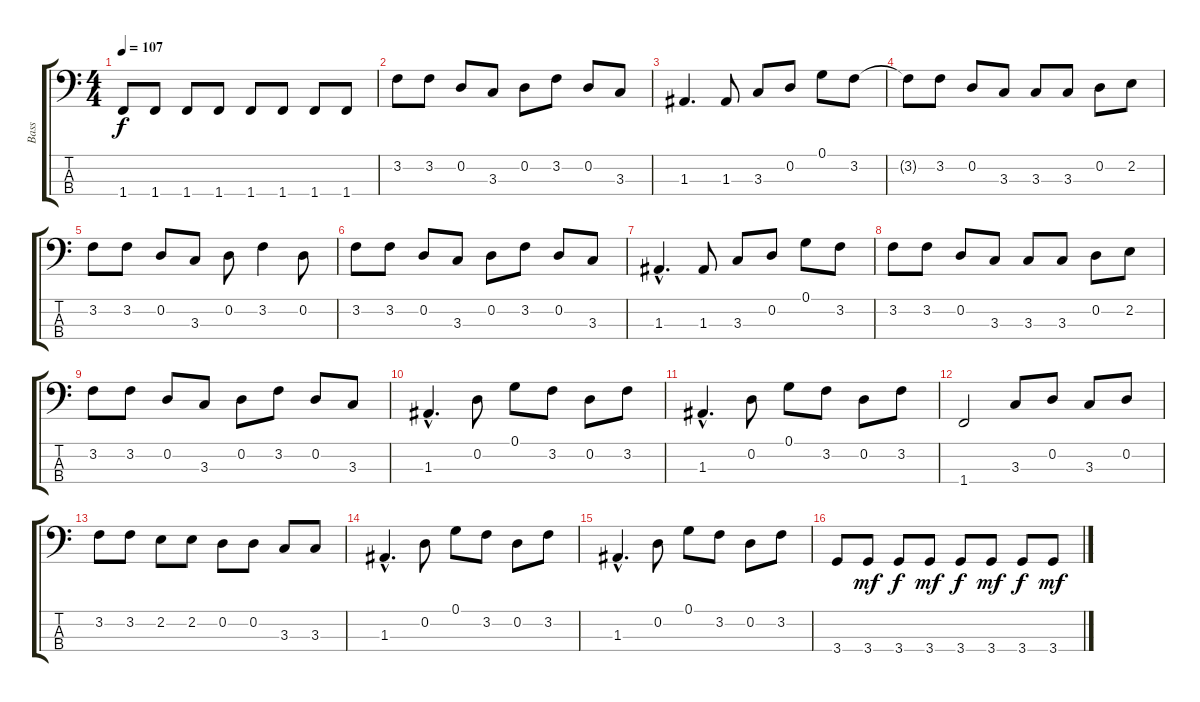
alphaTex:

\track ("Bass" "Bass") {instrument electricbassfinger}
\staff {score tabs}
\tuning (G2 D2 A1 E1) {hide}
\ts (4 4)
\tempo 107
\clef f4
\ks c
1.4.8{dy f} 1.4.8 1.4.8 1.4.8 1.4.8 1.4.8 1.4.8 1.4.8 |
3.2.8 3.2.8 0.2.8 3.3.8 0.2.8 3.2.8 0.2.8 3.3.8 |
1.3.4{d} 1.3.8 3.3.8 0.2.8 0.1.8 3.2.8 |
3.2{t}.8 3.2.8 0.2.8 3.3.8 3.3.8 3.3.8 0.2.8 2.2.8 |
3.2.8 3.2.8 0.2.8 3.3.8 0.2.8 3.2.4 0.2.8 |
3.2.8 3.2.8 0.2.8 3.3.8 0.2.8 3.2.8 0.2.8 3.3.8 |
1.3{hac}.4{d} 1.3.8 3.3.8 0.2.8 0.1.8 3.2.8 |
3.2.8 3.2.8 0.2.8 3.3.8 3.3.8 3.3.8 0.2.8 2.2.8 |
3.2.8 3.2.8 0.2.8 3.3.8 0.2.8 3.2.8 0.2.8 3.3.8 |
1.3{hac}.4{d} 0.2.8 0.1.8 3.2.8 0.2.8 3.2.8 |
1.3{hac}.4{d} 0.2.8 0.1.8 3.2.8 0.2.8 3.2.8 |
1.4.2 3.3.8 0.2.8 3.3.8 0.2.8 |
3.2.8 3.2.8 2.2.8 2.2.8 0.2.8 0.2.8 3.3.8 3.3.8 |
1.3{hac}.4{d} 0.2.8 0.1.8 3.2.8 0.2.8 3.2.8 |
1.3{hac}.4{d} 0.2.8 0.1.8 3.2.8 0.2.8 3.2.8 |
3.4.8 3.4.8{dy mf} 3.4.8{dy f} 3.4.8{dy mf} 3.4.8{dy f} 3.4.8{dy mf} 3.4.8{dy f} 3.4.8{dy mf}
